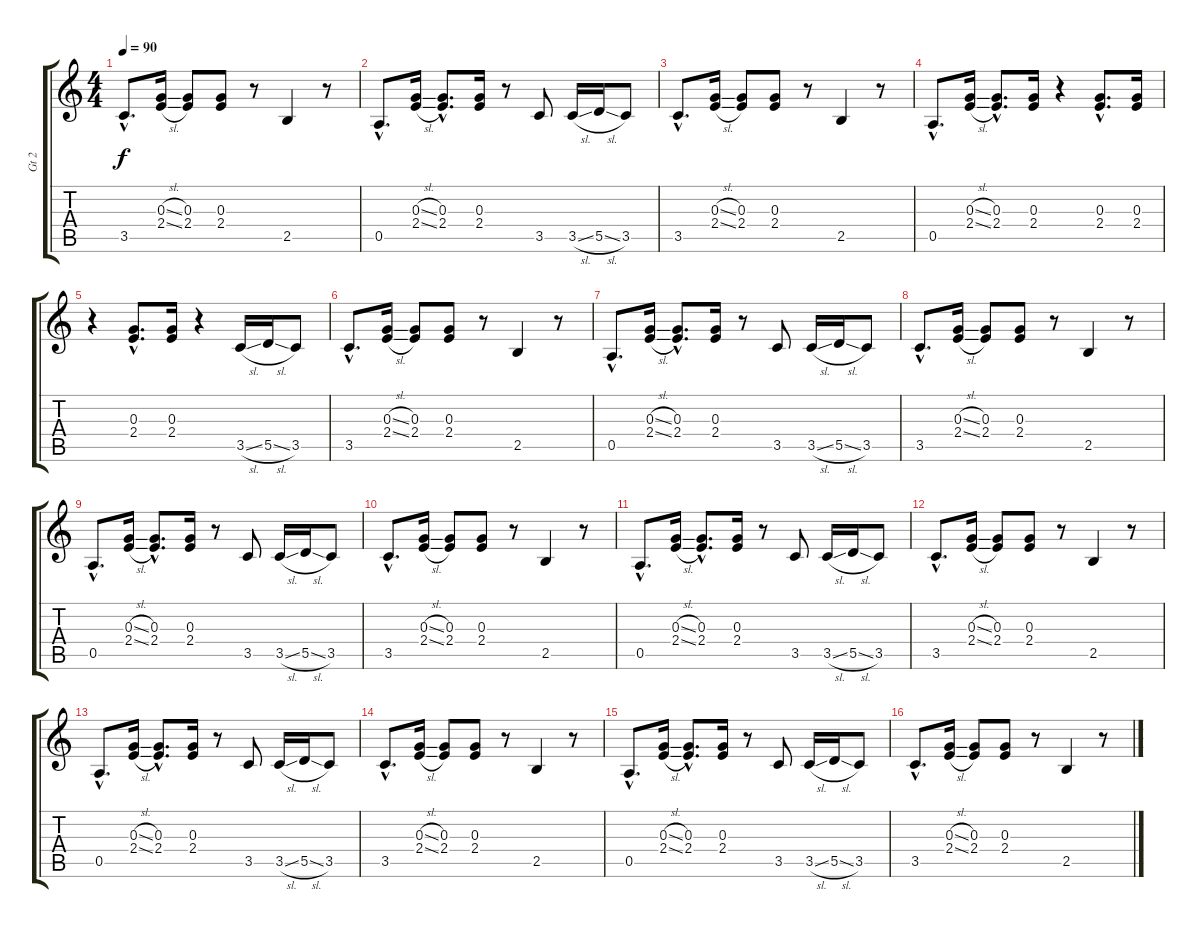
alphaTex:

\track ("Gt 2" "Gt 2") {instrument acousticguitarnylon}
\staff {score tabs}
\tuning (E4 B3 G3 D3 A2 E2) {hide}
\ts (4 4)
\tempo 90
\clef g2
\ks c
3.5{hac}.8{d dy f instrument acousticguitarnylon} (0.3{sl} 2.4{sl}).16 (0.3 2.4).8 (0.3 2.4).8 r.8 2.5.4 r.8 |
0.5{hac}.8{d} (0.3{sl} 2.4{sl}).16 (0.3{hac} 2.4{hac}).8{d} (0.3 2.4).16 r.8 3.5.8 3.5{sl}.16 5.5{sl}.16 3.5.8 |
3.5{hac}.8{d} (0.3{sl} 2.4{sl}).16 (0.3 2.4).8 (0.3 2.4).8 r.8 2.5.4 r.8 |
0.5{hac}.8{d} (0.3{sl} 2.4{sl}).16 (0.3{hac} 2.4{hac}).8{d} (0.3 2.4).16 r.4 (0.3{hac} 2.4{hac}).8{d} (0.3 2.4).16 |
r.4 (0.3{hac} 2.4{hac}).8{d} (0.3 2.4).16 r.4 3.5{sl}.16 5.5{sl}.16 3.5.8 |
3.5{hac}.8{d} (0.3{sl} 2.4{sl}).16 (0.3 2.4).8 (0.3 2.4).8 r.8 2.5.4 r.8 |
0.5{hac}.8{d} (0.3{sl} 2.4{sl}).16 (0.3{hac} 2.4{hac}).8{d} (0.3 2.4).16 r.8 3.5.8 3.5{sl}.16 5.5{sl}.16 3.5.8 |
3.5{hac}.8{d} (0.3{sl} 2.4{sl}).16 (0.3 2.4).8 (0.3 2.4).8 r.8 2.5.4 r.8 |
0.5{hac}.8{d} (0.3{sl} 2.4{sl}).16 (0.3{hac} 2.4{hac}).8{d} (0.3 2.4).16 r.8 3.5.8 3.5{sl}.16 5.5{sl}.16 3.5.8 |
3.5{hac}.8{d} (0.3{sl} 2.4{sl}).16 (0.3 2.4).8 (0.3 2.4).8 r.8 2.5.4 r.8 |
0.5{hac}.8{d} (0.3{sl} 2.4{sl}).16 (0.3{hac} 2.4{hac}).8{d} (0.3 2.4).16 r.8 3.5.8 3.5{sl}.16 5.5{sl}.16 3.5.8 |
3.5{hac}.8{d} (0.3{sl} 2.4{sl}).16 (0.3 2.4).8 (0.3 2.4).8 r.8 2.5.4 r.8 |
0.5{hac}.8{d} (0.3{sl} 2.4{sl}).16 (0.3{hac} 2.4{hac}).8{d} (0.3 2.4).16 r.8 3.5.8 3.5{sl}.16 5.5{sl}.16 3.5.8 |
3.5{hac}.8{d} (0.3{sl} 2.4{sl}).16 (0.3 2.4).8 (0.3 2.4).8 r.8 2.5.4 r.8 |
0.5{hac}.8{d} (0.3{sl} 2.4{sl}).16 (0.3{hac} 2.4{hac}).8{d} (0.3 2.4).16 r.8 3.5.8 3.5{sl}.16 5.5{sl}.16 3.5.8 |
3.5{hac}.8{d} (0.3{sl} 2.4{sl}).16 (0.3 2.4).8 (0.3 2.4).8 r.8 2.5.4 r.8
